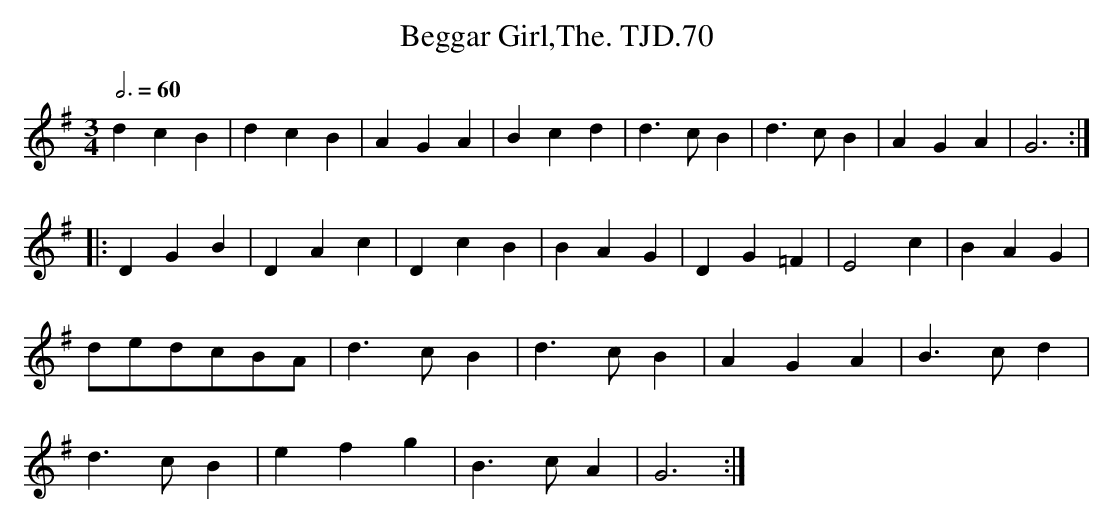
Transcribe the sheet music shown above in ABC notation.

X:1
T:Beggar Girl,The. TJD.70
L:1/4
M:3/4
Q:3/4=60
K:G
dcB|dcB|AGA|Bcd|d>cB|d>cB|AGA|G3:|!
|:DGB|DAc|DcB|BAG|DG=F|E2c|BAG|!
d/e/d/c/B/A/|d>cB|d>cB|AGA|B>cd|!
d>cB|efg|B>cA|G3:|]
